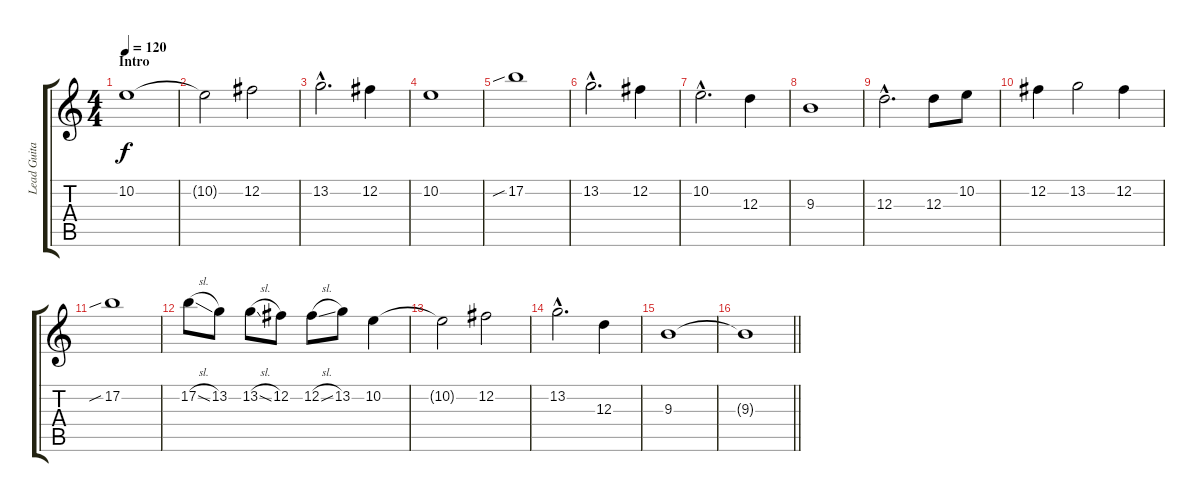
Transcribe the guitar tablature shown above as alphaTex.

\track ("Lead Guitar" "Lead Guita") {instrument distortionguitar}
\staff {score tabs}
\tuning (B3 Gb3 D3 A2 E2 B1) {hide}
\ts (4 4)
\section ("" "Intro")
\tempo 120
\clef g2
\ks c
10.2.1{dy f instrument distortionguitar} |
10.2{t}.2 12.2.2 |
13.2{hac}.2{d} 12.2.4 |
10.2.1 |
17.2{sib}.1 |
13.2{hac}.2{d} 12.2.4 |
10.2{hac}.2{d} 12.3.4 |
9.3.1 |
12.3{hac}.2{d} 12.3.8 10.2.8 |
12.2.4 13.2.2 12.2.4 |
17.2{sib}.1 |
17.2{sl}.8 13.2.8 13.2{sl}.8 12.2.8 12.2{sl}.8 13.2.8 10.2.4 |
10.2{t}.2 12.2.2 |
13.2{hac}.2{d} 12.3.4 |
9.3.1 |
\barLineRight lightlight
9.3{t}.1
